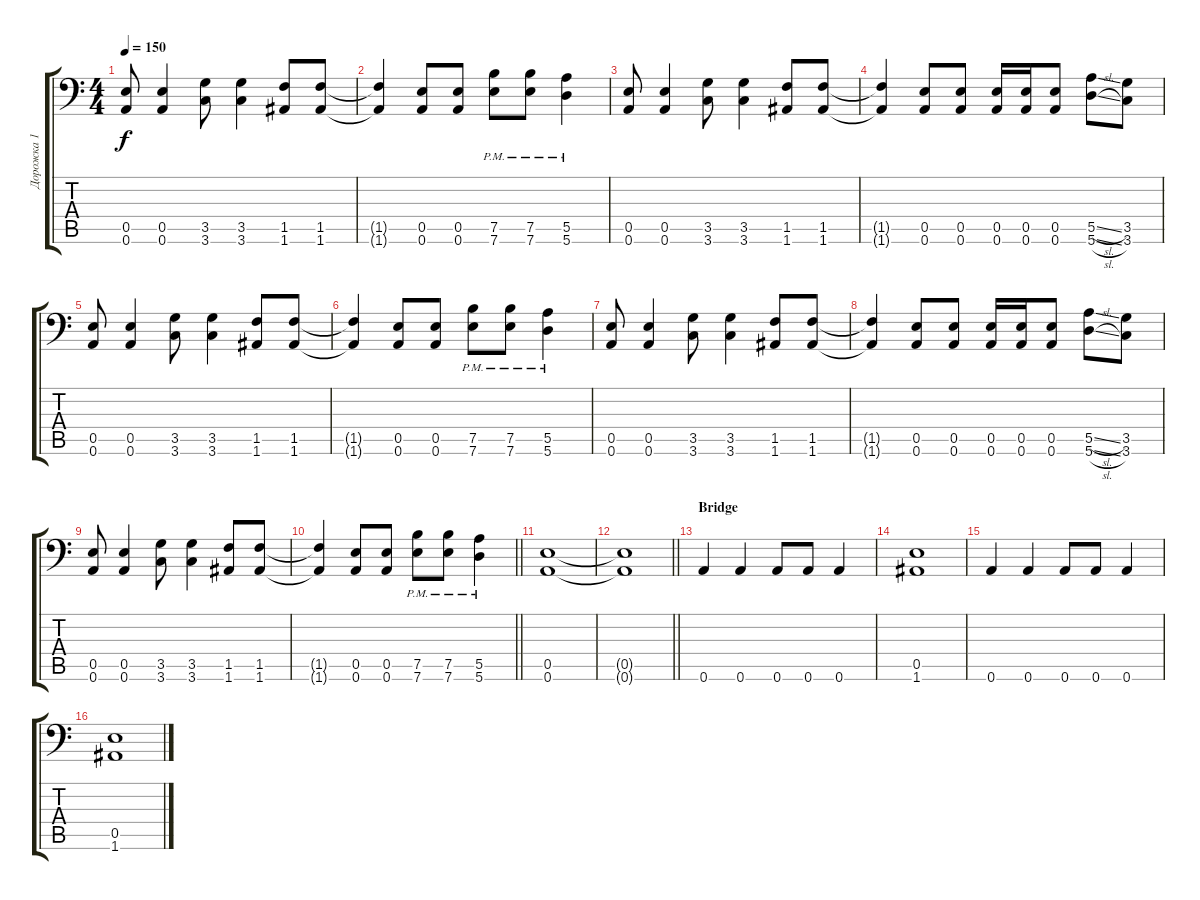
\track ("Дорожка 1" "Дорожка 1") {instrument distortionguitar}
\staff {score tabs}
\tuning (B3 Gb3 D3 A2 E2 A1) {hide}
\ts (4 4)
\tempo 150
\clef f4
\ks c
(0.5 0.6).8{dy f} (0.5 0.6).4 (3.5 3.6).8 (3.5 3.6).4 (1.5 1.6).8 (1.5 1.6).8 |
(1.5{t} 1.6{t}).4 (0.5 0.6).8 (0.5 0.6).8 (7.5{pm} 7.6{pm}).8 (7.5{pm} 7.6{pm}).8 (5.5{pm} 5.6{pm}).4 |
(0.5 0.6).8 (0.5 0.6).4 (3.5 3.6).8 (3.5 3.6).4 (1.5 1.6).8 (1.5 1.6).8 |
(1.5{t} 1.6{t}).4 (0.5 0.6).8 (0.5 0.6).8 (0.5 0.6).16 (0.5 0.6).16 (0.5 0.6).8 (5.5{sl} 5.6{sl}).8 (3.5 3.6).8 |
(0.5 0.6).8 (0.5 0.6).4 (3.5 3.6).8 (3.5 3.6).4 (1.5 1.6).8 (1.5 1.6).8 |
(1.5{t} 1.6{t}).4 (0.5 0.6).8 (0.5 0.6).8 (7.5{pm} 7.6{pm}).8 (7.5{pm} 7.6{pm}).8 (5.5{pm} 5.6{pm}).4 |
(0.5 0.6).8 (0.5 0.6).4 (3.5 3.6).8 (3.5 3.6).4 (1.5 1.6).8 (1.5 1.6).8 |
(1.5{t} 1.6{t}).4 (0.5 0.6).8 (0.5 0.6).8 (0.5 0.6).16 (0.5 0.6).16 (0.5 0.6).8 (5.5{sl} 5.6{sl}).8 (3.5 3.6).8 |
(0.5 0.6).8 (0.5 0.6).4 (3.5 3.6).8 (3.5 3.6).4 (1.5 1.6).8 (1.5 1.6).8 |
\barLineRight lightlight
(1.5{t} 1.6{t}).4 (0.5 0.6).8 (0.5 0.6).8 (7.5{pm} 7.6{pm}).8 (7.5{pm} 7.6{pm}).8 (5.5{pm} 5.6{pm}).4 |
(0.5 0.6).1 |
\barLineRight lightlight
(0.5{t} 0.6{t}).1 |
\section ("" "Bridge")
0.6.4 0.6.4 0.6.8 0.6.8 0.6.4 |
(0.5 1.6).1 |
0.6.4 0.6.4 0.6.8 0.6.8 0.6.4 |
(0.5 1.6).1
